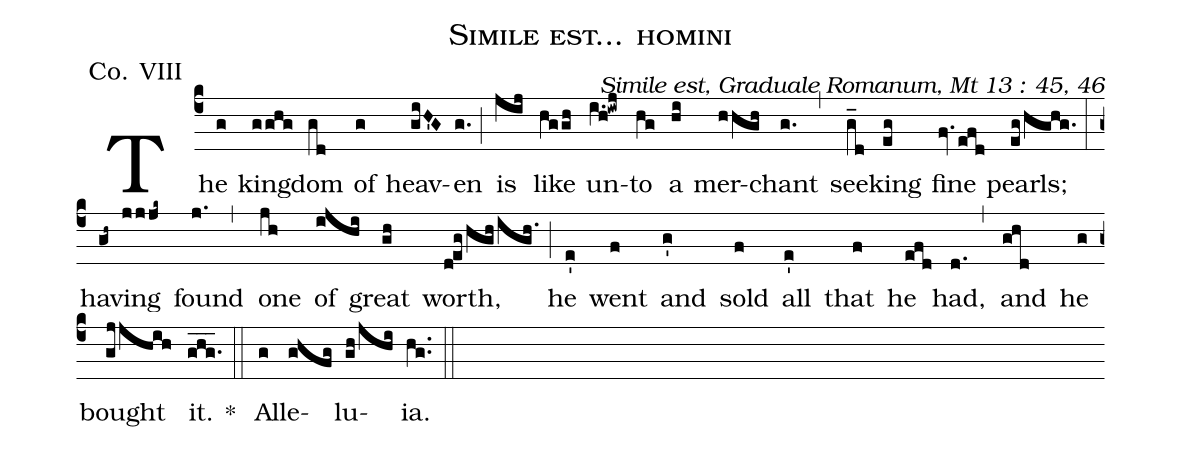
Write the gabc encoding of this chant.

name: Simile est... homini;
office-part: Communio;
mode: 8;
annotation: Co. VIII;
commentary: Simile est, Graduale Romanum, Mt 13 : 45, 46;
%%
(c4)The(g) king(gghg)dom(gd) of(g) heav(giH'G)en(g.) (;)
is(jij) like(hggh) un(i.h!iwj)to(hg) a(hi) mer(hhgh)chant(g.) (,)
seek(g_d)ing(eg) fine(fv.efd) pearls;(eg/hghg.) (:)
hav(gh~)ing(jjjk~) found(j.) (,) one(jh) of(ijhi) great(gh) worth,(deghgh/igh.) (;)
he(e') went(f) and(g') sold(f) all(e') that(f) he(efd) had,(d.) (,)
and(ghd) he(g) bought(gjjhih) it.(ghg___.) * (::)
Al(g)le(ghfg)lu(gh/jhi)ia.(hg..) (::)
